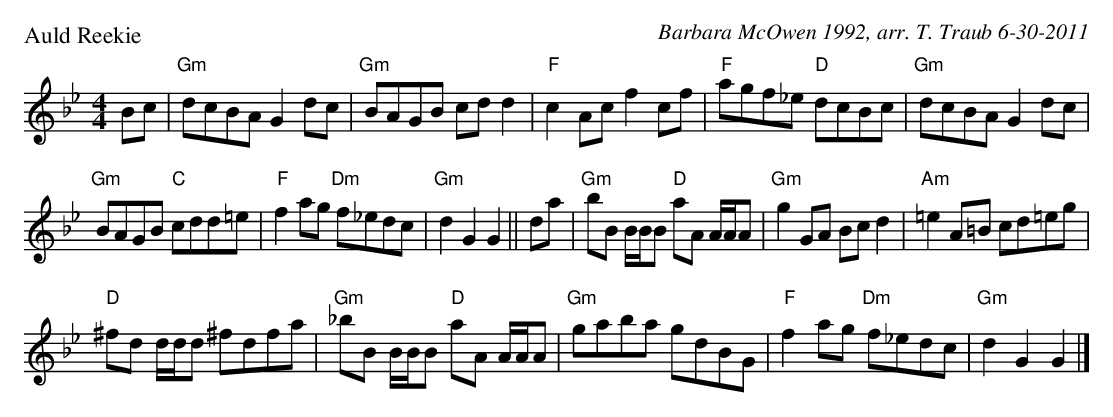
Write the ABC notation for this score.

X:1
P: Auld Reekie
C: Barbara McOwen 1992, arr. T. Traub 6-30-2011
M: 4/4
L: 1/8
K: Gm
Bc|"Gm"dcBA G2 dc|"Gm"BAGB cd d2|"F"c2 Ac f2 cf|"F"agf_e "D"dcBc|"Gm"dcBA G2 dc|
"Gm"BAGB "C"cdd=e|"F"f2 ag "Dm"f_edc|"Gm"d2 G2 G2 || da|"Gm"bB B/B/B "D"aA A/A/A|"Gm"g2 GA Bc d2|"Am"=e2 A=B cd=eg|
"D"^fd d/d/d ^fdfa|"Gm"_bB B/B/B "D"aA A/A/A|"Gm"gaba gdBG|"F"f2 ag "Dm"f_edc|"Gm"d2 G2 G2 |]
